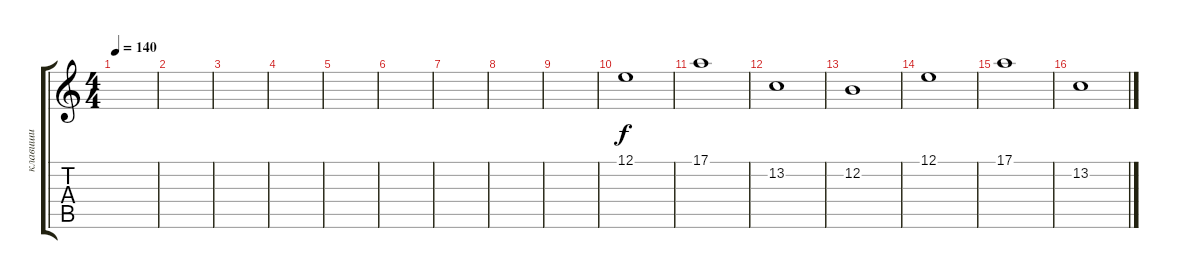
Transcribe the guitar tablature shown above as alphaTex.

\track ("клавиши" "клавиши") {instrument electricgrandpiano}
\staff {score tabs}
\tuning (E4 B3 G3 D3 A2 E2) {hide}
\ts (4 4)
\tempo 140
\clef g2
\ks c
|
|
|
|
|
|
|
|
|
12.1.1{instrument glockenspiel} |
17.1.1 |
13.2.1 |
12.2.1 |
12.1.1{instrument glockenspiel} |
17.1.1 |
13.2.1
